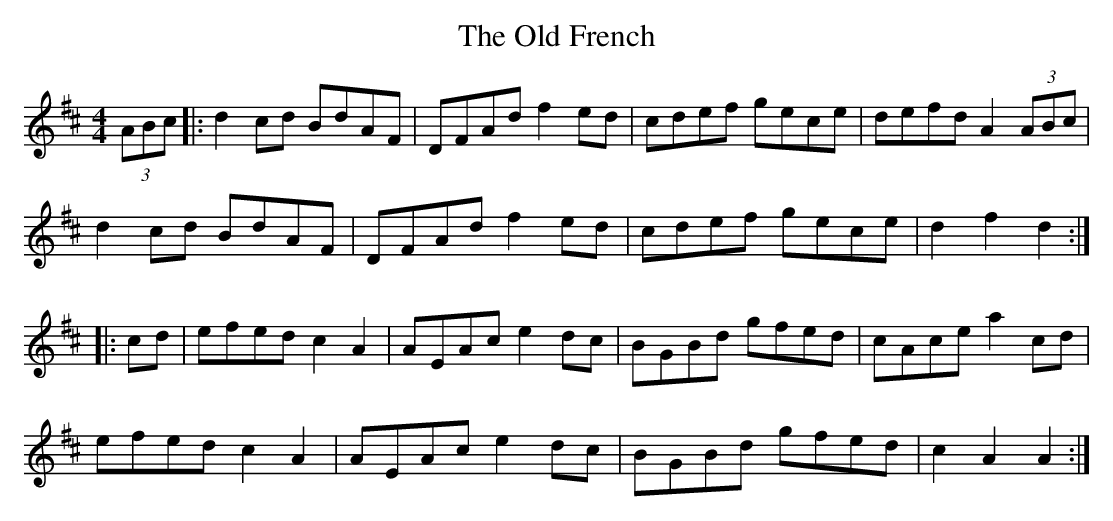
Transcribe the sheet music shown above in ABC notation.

X:1
T: The Old French
M: 4/4
L: 1/8
K: Dmaj
(3ABc|:d2cd BdAF|DFAd f2ed|cdef gece|defd A2(3ABc|
d2cd BdAF|DFAd f2ed|cdef gece|d2f2 d2:|
|:cd|efed c2A2|AEAc e2dc|BGBd gfed|cAce a2cd|
efed c2 A2|AEAc e2dc|BGBd gfed|c2A2 A2:|
